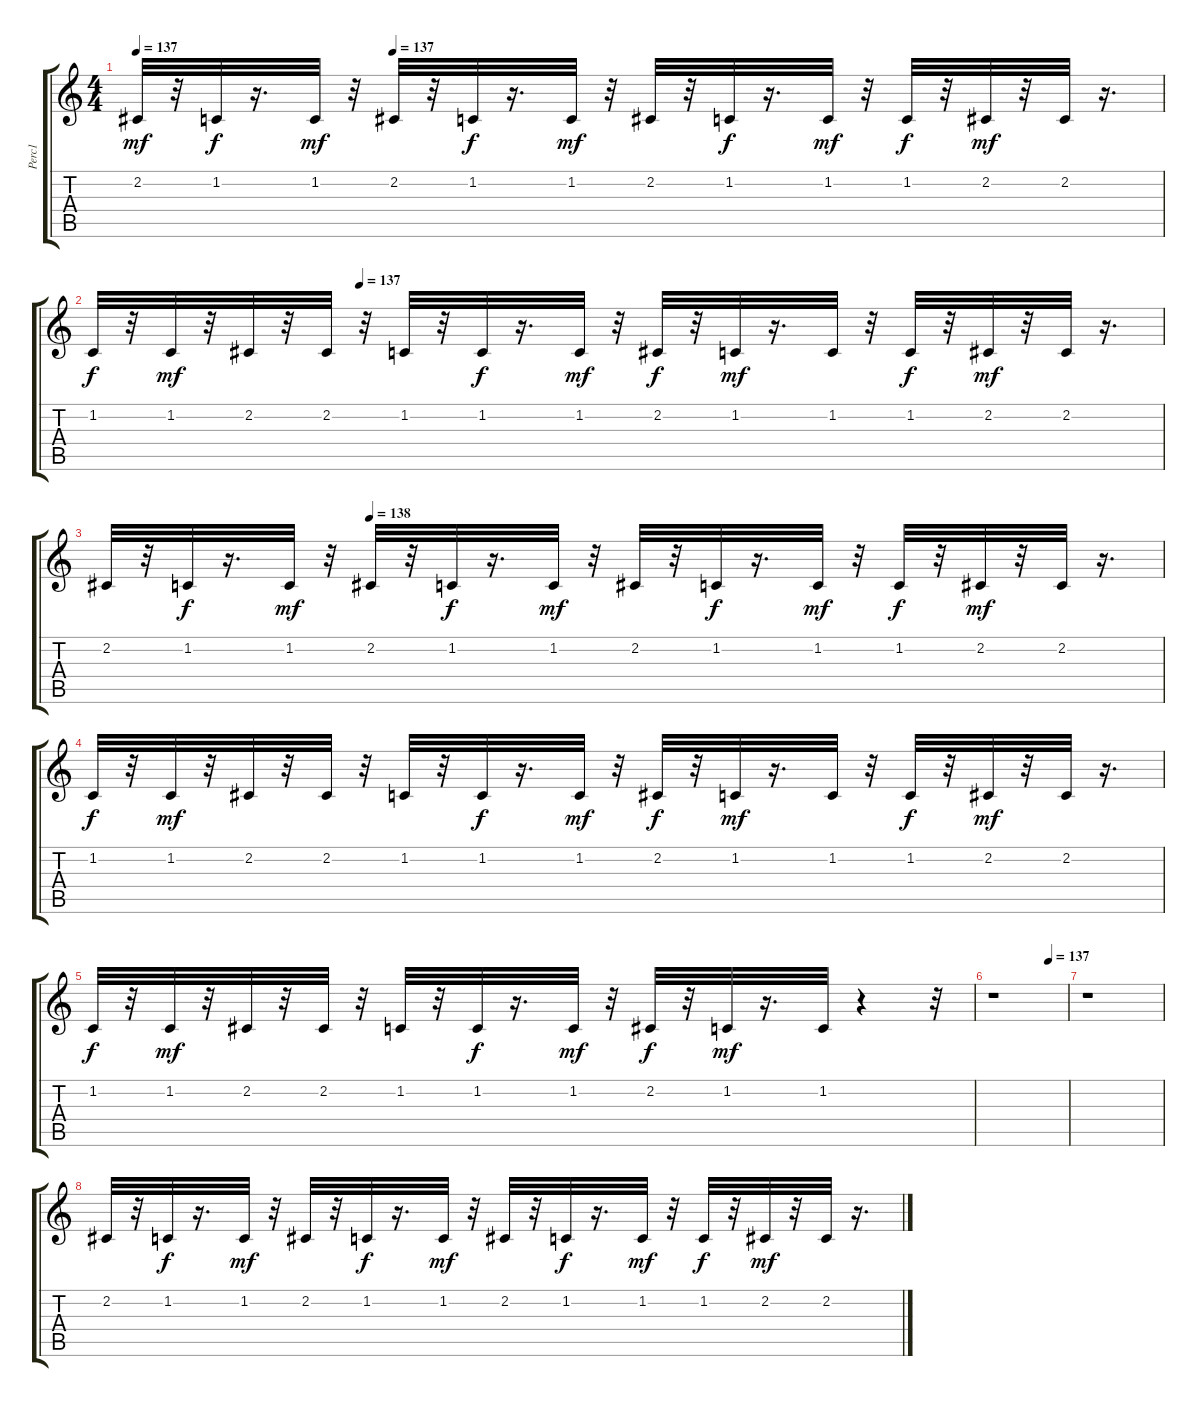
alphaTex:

\track ("Perc1" "Perc1") {instrument acousticgrandpiano}
\staff {score tabs}
\tuning (E4 B3 G3 D3 A2 E2) {hide}
\ts (4 4)
\tempo 137
\tempo (137 0.25)
\clef g2
\ks c
2.2.32{dy mf} r.32 1.2.32{dy f} r.16{d} 1.2.32{dy mf} r.32 2.2.32 r.32 1.2.32{dy f} r.16{d} 1.2.32{dy mf} r.32 2.2.32 r.32 1.2.32{dy f} r.16{d} 1.2.32{dy mf} r.32 1.2.32{dy f} r.32 2.2.32{dy mf} r.32 2.2.32 r.16{d} |
\tempo (137 0.25)
1.2.32{dy f} r.32 1.2.32{dy mf} r.32 2.2.32 r.32 2.2.32 r.32 1.2.32 r.32 1.2.32{dy f} r.16{d} 1.2.32{dy mf} r.32 2.2.32{dy f} r.32 1.2.32{dy mf} r.16{d} 1.2.32 r.32 1.2.32{dy f} r.32 2.2.32{dy mf} r.32 2.2.32 r.16{d} |
\tempo (138 0.25)
2.2.32 r.32 1.2.32{dy f} r.16{d} 1.2.32{dy mf} r.32 2.2.32 r.32 1.2.32{dy f} r.16{d} 1.2.32{dy mf} r.32 2.2.32 r.32 1.2.32{dy f} r.16{d} 1.2.32{dy mf} r.32 1.2.32{dy f} r.32 2.2.32{dy mf} r.32 2.2.32 r.16{d} |
1.2.32{dy f} r.32 1.2.32{dy mf} r.32 2.2.32 r.32 2.2.32 r.32 1.2.32 r.32 1.2.32{dy f} r.16{d} 1.2.32{dy mf} r.32 2.2.32{dy f} r.32 1.2.32{dy mf} r.16{d} 1.2.32 r.32 1.2.32{dy f} r.32 2.2.32{dy mf} r.32 2.2.32 r.16{d} |
1.2.32{dy f} r.32 1.2.32{dy mf} r.32 2.2.32 r.32 2.2.32 r.32 1.2.32 r.32 1.2.32{dy f} r.16{d} 1.2.32{dy mf} r.32 2.2.32{dy f} r.32 1.2.32{dy mf} r.16{d} 1.2.32 r.4 r.32 |
\tempo (137 0.75)
r.1 |
r.1 |
2.2.32 r.32 1.2.32{dy f} r.16{d} 1.2.32{dy mf} r.32 2.2.32 r.32 1.2.32{dy f} r.16{d} 1.2.32{dy mf} r.32 2.2.32 r.32 1.2.32{dy f} r.16{d} 1.2.32{dy mf} r.32 1.2.32{dy f} r.32 2.2.32{dy mf} r.32 2.2.32 r.16{d}
